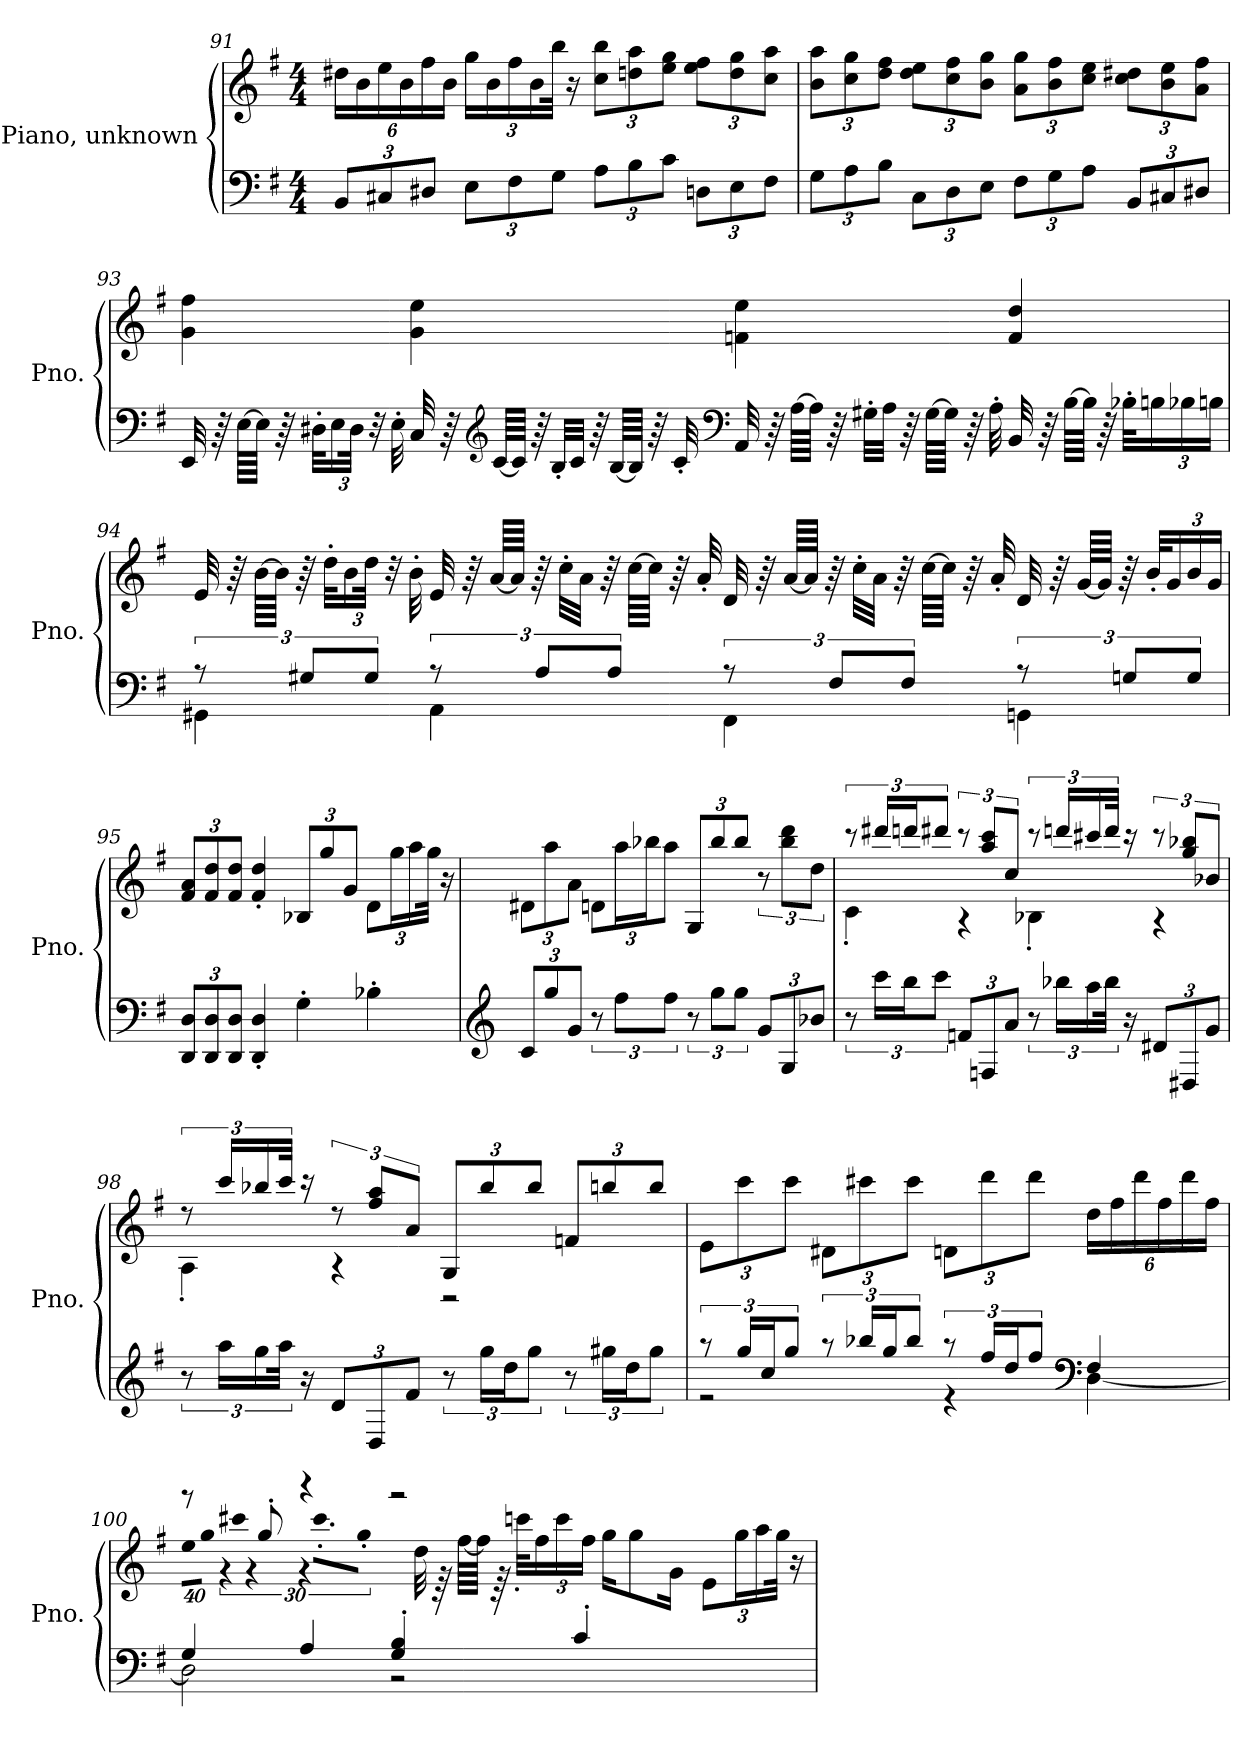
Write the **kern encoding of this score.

**kern	**kern
*part1	*part1
*staff2	*staff1
*I"Piano, unknown	*
*I'Pno.	*
!!LO:LB:g=z
*clefF4	*clefG2
*k[f#]	*k[f#]
*M4/4	*M4/4
*Xbrackettup	*Xbrackettup
=91	=91
12BB/L	24dd#X\LL
.	24b\
12C#X/	24ee\
.	24b\
12D#X/J	24ff#\
.	24b\JJ
12E\L	24gg\LL
.	24b\
12F#\	24ff#\
.	24b\
12G\J	48bb\JJk
.	16r
12A\L	12cc\ 12bb\L
12B\	12ddn\ 12aa\
12c\J	12ee\ 12gg\J
12Dn\L	12ee\ 12ff#\L
12E\	12dd\ 12gg\
12F#\J	12cc\ 12aa\J
=92	=92
12G\L	12b\ 12aa\L
12A\	12cc\ 12gg\
12B\J	12dd\ 12ff#\J
12C\L	12dd\ 12ee\L
12D\	12cc\ 12ff#\
12E\J	12b\ 12gg\J
12F#\L	12a\ 12gg\L
12G\	12b\ 12ff#\
12A\J	12cc\ 12ee\J
12BB/L	12cc\ 12dd#X\L
12C#X/	12b\ 12ee\
12D#X/J	12a\ 12ff#\J
!!LO:LB:g=z
=93	=93
32EE/	4g\ 4ff#\
64r	.
[64E\LLLL	.
64E\JJJJ]	.
64r	.
32D#X'\KLL	.
24E\	.
48D#\JJk	.
32r	.
32E'\	.
32C/	4g\ 4ee\
64r	.
*clefG2	*
[64c/LLLL	.
64c/JJJJ]	.
64r	.
32B'/LLL	.
32c/JJJ	.
64r	.
[64B/LLLL	.
64B/JJJJ]	.
64r	.
32c'/	.
*clefF4	*
32AA/	4fn\ 4ee\
64r	.
[64A\LLLL	.
64A\JJJJ]	.
64r	.
32G#X'\LLL	.
32A\JJJ	.
64r	.
[64G#\LLLL	.
64G#\JJJJ]	.
64r	.
32A'\	.
32BB/	4f/ 4dd/
64r	.
[64B\LLLL	.
64B\JJJJ]	.
64r	.
32B-X'\KLL	.
24Bn\	.
24B-X\	.
24Bn\JJ	.
!!LO:LB:g=z
=94	=94
*brackettup	*
*^	*
12r	4GG#X\	32e/
.	.	64r
.	.	[64b\LLLL
.	.	64b\JJJJ]
.	.	64r
12G#X/L	.	.
.	.	32dd'\KLL
.	.	24b\
12G#/J	.	48dd\JJk
.	.	32r
.	.	32b'\
12r	4AA\	32e/
.	.	64r
.	.	[64a/LLLL
.	.	64a/JJJJ]
.	.	64r
12A/L	.	.
.	.	32cc'\LLL
.	.	32a\JJJ
.	.	64r
12A/J	.	.
.	.	[64cc\LLLL
.	.	64cc\JJJJ]
.	.	64r
.	.	32a'/
12r	4FF#\	32d/
.	.	64r
.	.	[64a/LLLL
.	.	64a/JJJJ]
.	.	64r
12F#/L	.	.
.	.	32cc'\LLL
.	.	32a\JJJ
.	.	64r
12F#/J	.	.
.	.	[64cc\LLLL
.	.	64cc\JJJJ]
.	.	64r
.	.	32a'/
12r	4GGn\	32d/
.	.	64r
.	.	[64g/LLLL
.	.	64g/JJJJ]
.	.	64r
12Gn/L	.	.
.	.	32b'/KLL
.	.	24g/
12G/J	.	24b/
.	.	24g/JJ
*v	*v	*
!!LO:PB:g=z
=95	=95
*Xbrackettup	*
12DD/ 12D/L	12f#/ 12a/L
12DD/ 12D/	12f#/ 12dd/
12DD/ 12D/J	12f#/ 12dd/J
4DD/' 4D/'	4f#/' 4dd/'
4G'\	12B-X/L
.	12gg/
.	12g/J
4B-X'\	12d\L
.	24gg\L
.	24aa\
.	48gg\JJk
.	16r
=96	=96
*clefG2	*
12c/L	12d#X\L
12gg/	12aa\
12g/J	12a\J
*brackettup	*
12r	12dn\L
12ff#\L	24aa\L
.	24bb-X\J
12ff#\J	12aa\J
12r	12G/L
12gg\L	12bb-/
12gg\J	12bb-/J
*Xbrackettup	*brackettup
12g/L	12r
12G/	12bb-\ 12ddd\L
12b-X/J	12dd\J
!!LO:LB:g=z
=97	=97
*brackettup	*
*	*^
12r	12r	4c'\
24ccc\LL	24ddd#X/LL	.
*Xbrackettup	*Xbrackettup	*
24bb\J	24dddn/J	.
12ccc\J	12ddd#X/J	.
*	*brackettup	*
12fn/L	12r	4r
12Fn/	12aa/ 12ccc/L	.
12a/J	12cc/J	.
*brackettup	*	*
12r	12r	4B-X'\
24bb-X\LL	24dddn/LL	.
*Xbrackettup	*Xbrackettup	*
24aa\	24ccc#X/	.
48bb-\JJk	48ddd/JJk	.
16r	16r	.
*	*brackettup	*
12d#X/L	12r	4r
12D#X/	12gg/ 12bb-X/L	.
12g/J	12b-X/J	.
=98	=98	=98
*brackettup	*	*
12r	12r	4A'\
24aa\LL	24ccc/LL	.
*Xbrackettup	*Xbrackettup	*
24gg\	24bb-X/	.
48aa\JJk	48ccc/JJk	.
16r	16r	.
*	*brackettup	*
12d/L	12r	4r
12D/	12ff#/ 12aa/L	.
12f#/J	12a/J	.
*brackettup	*Xbrackettup	*
12r	12G/L	2r
24gg\LL	12bb-/	.
*Xbrackettup	*	*
24dd\J	.	.
12gg\J	12bb-/J	.
*brackettup	*	*
12r	12fn/L	.
24gg#X\LL	12bbn/	.
*Xbrackettup	*	*
24dd\J	.	.
12gg#\J	12bb/J	.
*	*v	*v
!!LO:LB:g=z
=99	=99
*brackettup	*
*^	*
12r	2r	12e\L
24gg/LL	.	12ccc\
*Xbrackettup	*	*
24cc/J	.	.
12gg/J	.	12ccc\J
*brackettup	*	*
12r	.	12d#X\L
24bb-X/LL	.	12ccc#X\
*Xbrackettup	*	*
24gg/J	.	.
12bb-/J	.	12ccc#\J
*brackettup	*	*
12r	4r	12dn\L
24ff#/LL	.	12ddd\
*Xbrackettup	*	*
24dd/J	.	.
12ff#/J	.	12ddd\J
*clefF4	*	*
4F#/	[4D\	24dd\LL
.	.	24ff#\
.	.	24ddd\
.	.	24ff#\
.	.	24ddd\
.	.	24ff#\JJ
!!LO:LB:g=z
=100	=100	=100
*	*	*^
*	*	*	*brackettup
!	!	!	!LO:N:vis=32
4G/	2D\]	8r	640%23ee\LLL
!	!	!	!LO:N:vis=32
.	.	.	640%23gg\JJJ
!	!	!	!LO:N:vis=64
.	.	.	960%17r
!	!	!	!LO:N:vis=64
.	.	.	960%17ccc#X\
!	!	!	!LO:N:vis=32
.	.	.	640%23r
.	.	8gg'/	.
!	!	!	!LO:N:vis=64
.	.	.	960%17r
!	!	!	!LO:N:vis=32.
.	.	.	1920%103ccc#'\LLL
!	!	!	!LO:N:vis=32
.	.	.	640%23gg'\JJJ
4A/	.	4r	.
.	.	.	32dd\
.	.	.	64r
.	.	.	[64ff#\LLLL
.	.	.	64ff#\JJJJ]
.	.	.	64r
.	.	.	32cccn'\KLL
*	*	*	*Xbrackettup
.	.	.	24ff#\
.	.	.	24ccc\
.	.	.	24ff#\JJ
4G/' 4B/'	2r	2r	.
.	.	.	16gg\KL
.	.	.	8gg\
.	.	.	16g\Jk
4c'/	.	.	.
.	.	.	12e\L
.	.	.	24gg\L
.	.	.	24aa\
.	.	.	48gg\JJk
.	.	.	16r
1920ryy	1920ryy	1920ryy	.
*v	*v	*	*
*	*v	*v
=	=
*-	*-
